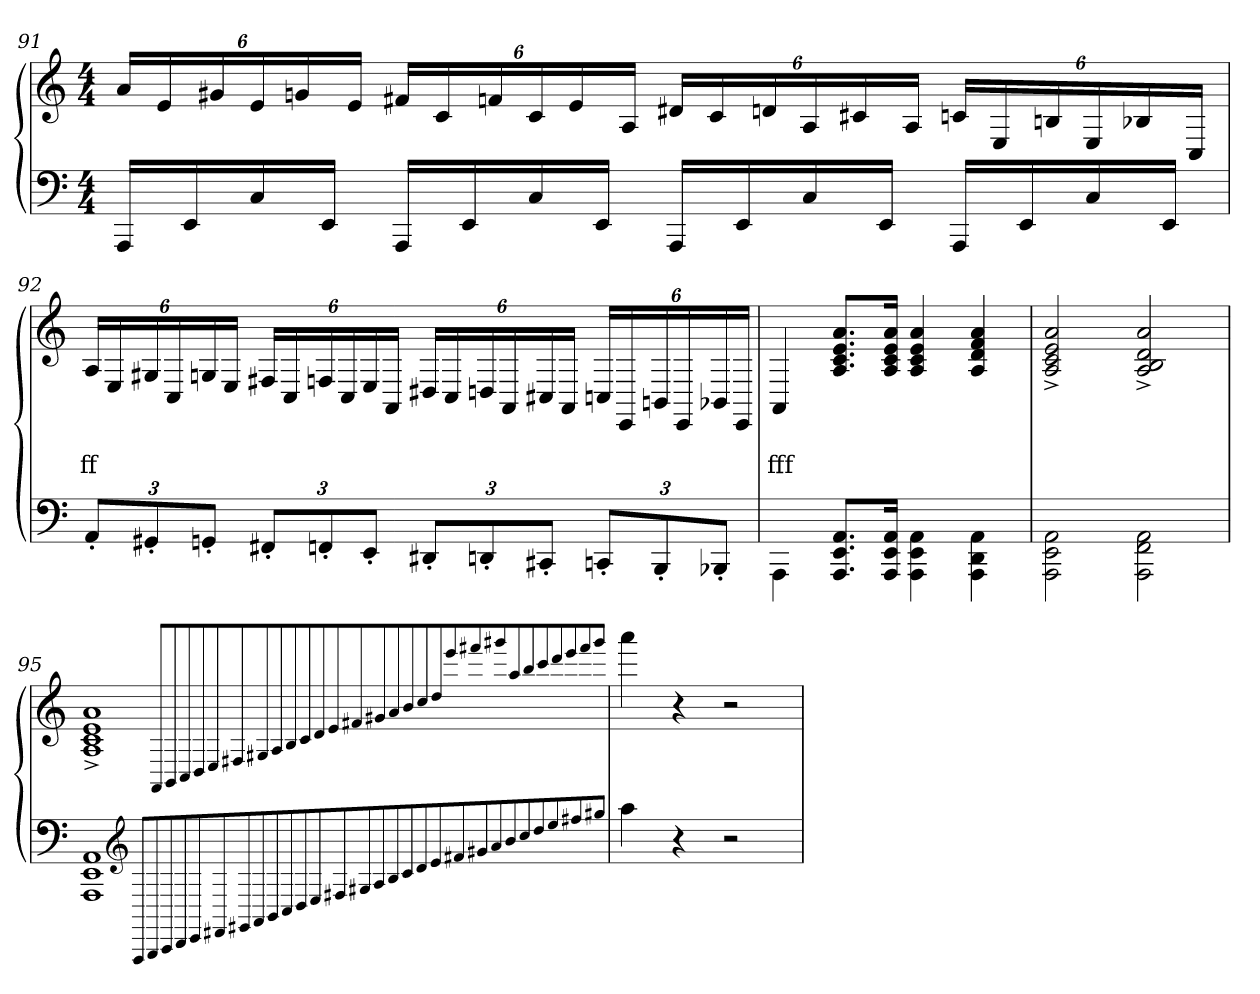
**kern	**kern	**text	**text
*part2	*part1	*part1	*part1
*staff2	*staff1	*staff1	*staff1
*clefF4	*clefG2	*	*
*k[]	*k[]	*	*
*M4/4	*M4/4	*	*
=91	=91	=91	=91
16AAALL	24aLL	.	.
.	24e	.	.
16EE	.	.	.
.	24g#X	.	.
16C	24e	.	.
.	24gn	.	.
16EEJJ	.	.	.
.	24eJJ	.	.
16AAALL	24f#XLL	.	.
.	24c	.	.
16EE	.	.	.
.	24fn	.	.
16C	24c	.	.
.	24e	.	.
16EEJJ	.	.	.
.	24AJJ	.	.
16AAALL	24d#XLL	.	.
.	24c	.	.
16EE	.	.	.
.	24dn	.	.
16C	24A	.	.
.	24c#X	.	.
16EEJJ	.	.	.
.	24AJJ	.	.
16AAALL	24cnLL	.	.
.	24E	.	.
16EE	.	.	.
.	24Bn	.	.
16C	24E	.	.
.	24B-X	.	.
16EEJJ	.	.	.
.	24CJJ	.	.
=92	=92	=92	=92
12AA'>L	24ALL	.	ff
.	24E	.	.
12GG#X'>	24G#X	.	.
.	24C	.	.
12GGn'>J	24Gn	.	.
.	24EJJ	.	.
12FF#X'>L	24F#XLL	.	.
.	24C	.	.
12FFn'>	24Fn	.	.
.	24C	.	.
12EE'>J	24E	.	.
.	24AAJJ	.	.
12DD#X'>L	24D#XLL	.	.
.	24C	.	.
12DDn'>	24Dn	.	.
.	24AA	.	.
12CC#X'>J	24C#X	.	.
.	24AAJJ	.	.
12CCn'>L	24CnLL	.	.
.	24EE	.	.
12BBB'>	24BBn	.	.
.	24EE	.	.
12BBB-X'>J	24BB-X	.	.
.	24EEJJ	.	.
=93	=93	=93	=93
4AAA\	4AA	.	fff
8.AA 8.EE 8.AAAL	8.a 8.e 8.c 8.AL	.	.
16AA 16EE 16AAAJk	16a 16e 16c 16AJk	.	.
4AA\ 4EE\ 4AAA\	4a 4e 4c 4A	.	.
4AA\ 4DD\ 4AAA\	4a 4f 4d 4A	.	.
=94	=94	=94	=94
2AA\ 2EE\ 2AAA\	2a^> 2e^> 2c^> 2A^>	.	.
2AA\ 2FF\ 2AAA\	2a^> 2d^> 2B^> 2A^>	.	.
=95	=95	=95	=95
1AA 1EE 1AAA	1a^> 1e^> 1c^> 1A^>	.	.
*clefG2	*	*	*
8qqAAAL	8qqAAL	.	.
8qqBBB	8qqBB	.	.
8qqCC	8qqC	.	.
8qqDD	8qqD	.	.
8qqEE	8qqE	.	.
8qqFF#X	8qqF#X	.	.
8qqGG#X	8qqG#X	.	.
8qqAA	8qqA	.	.
8qqBB	8qqB	.	.
8qqC	8qqc	.	.
8qqD	8qqd	.	.
8qqE	8qqe	.	.
8qqF#	8qqf#	.	.
8qqG#	8qqg#	.	.
8qqA	8qqa	.	.
8qqB	8qqb	.	.
8qqc	8qqcc	.	.
8qqd	8qqdd	.	.
8qqe	8qqeee	.	.
8qqf#	8qqfff#	.	.
8qqg#	8qqggg#	.	.
8qqa	8qqaa	.	.
8qqb	8qqbb	.	.
8qqcc	8qqccc	.	.
8qqdd	8qqddd	.	.
8qqee	8qqeee	.	.
8qqff#	8qqfff#	.	.
8qqgg#J	8qqggg#J	.	.
=96	=96	=96	=96
4aa	4aaa	.	.
4r	4r	.	.
2r	2r	.	.
=	=	=	=
*-	*-	*-	*-
